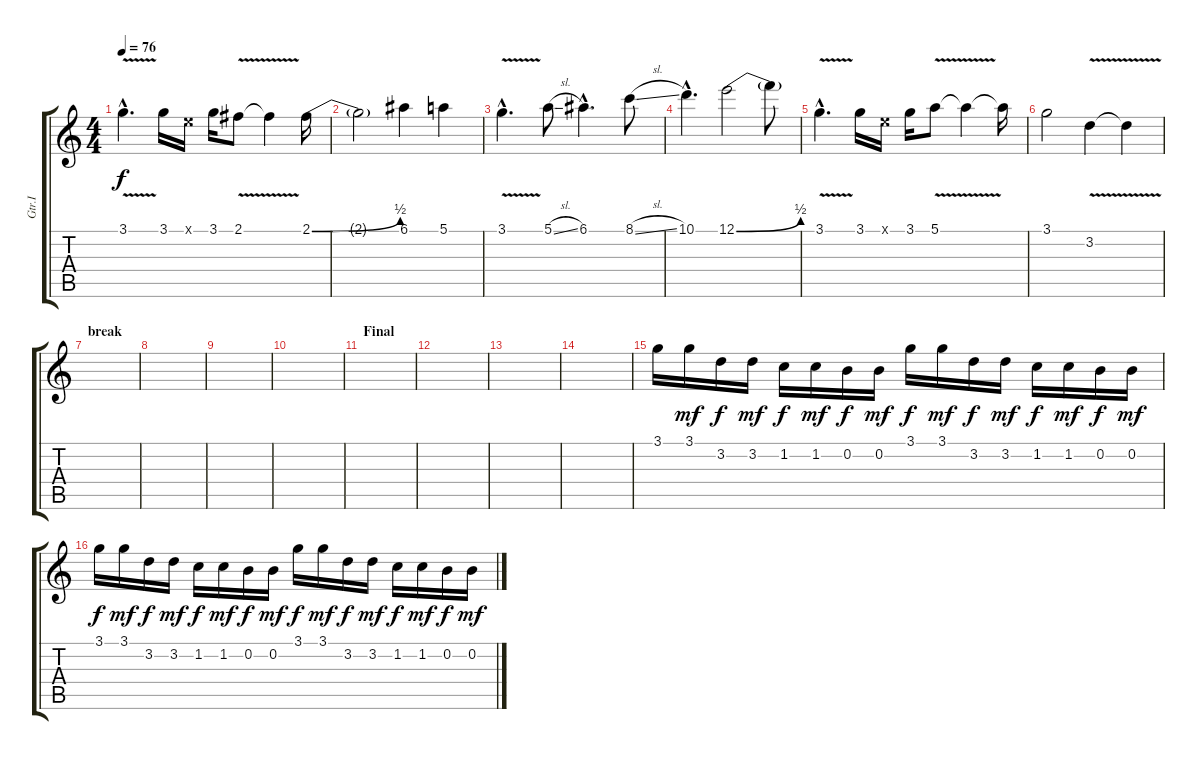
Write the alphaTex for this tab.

\track ("Gtr.I" "Gtr.I") {instrument distortionguitar}
\staff {score tabs}
\tuning (E4 B3 G3 D3 A2 E2) {hide}
\ts (4 4)
\tempo 76
\clef g2
\ks c
3.1{v hac}.4{d dy f} 3.1.16 0.1{x}.16 3.1.16 2.1{v}.8 2.1{t}.4 2.1{be (bend 0 0 60 2)}.16 |
2.1{t}.2 6.1.4 5.1.4 |
3.1{v hac}.4{d volume 16 instrument overdrivenguitar} 5.1{sl}.8 6.1{hac}.4{d} 8.1{sl}.8 |
10.1{hac}.4{d} 12.1{be (bend 0 0 60 2)}.2 12.1{t}.8 |
3.1{v hac}.4{d} 3.1.16 0.1{x}.16 3.1.16 5.1{v}.8 5.1{t}.4 5.1{t}.16 |
3.1.2 3.2{v}.4 3.2{t}.4 |
\section ("" "break ")
|
|
|
|
\section ("" "Final")
|
|
|
|
3.1.16 3.1.16{dy mf} 3.2.16{dy f} 3.2.16{dy mf} 1.2.16{dy f} 1.2.16{dy mf} 0.2.16{dy f} 0.2.16{dy mf} 3.1.16{dy f} 3.1.16{dy mf} 3.2.16{dy f} 3.2.16{dy mf} 1.2.16{dy f} 1.2.16{dy mf} 0.2.16{dy f} 0.2.16{dy mf} |
3.1.16{dy f} 3.1.16{dy mf} 3.2.16{dy f} 3.2.16{dy mf} 1.2.16{dy f} 1.2.16{dy mf} 0.2.16{dy f} 0.2.16{dy mf} 3.1.16{dy f} 3.1.16{dy mf} 3.2.16{dy f} 3.2.16{dy mf} 1.2.16{dy f} 1.2.16{dy mf} 0.2.16{dy f} 0.2.16{dy mf}
